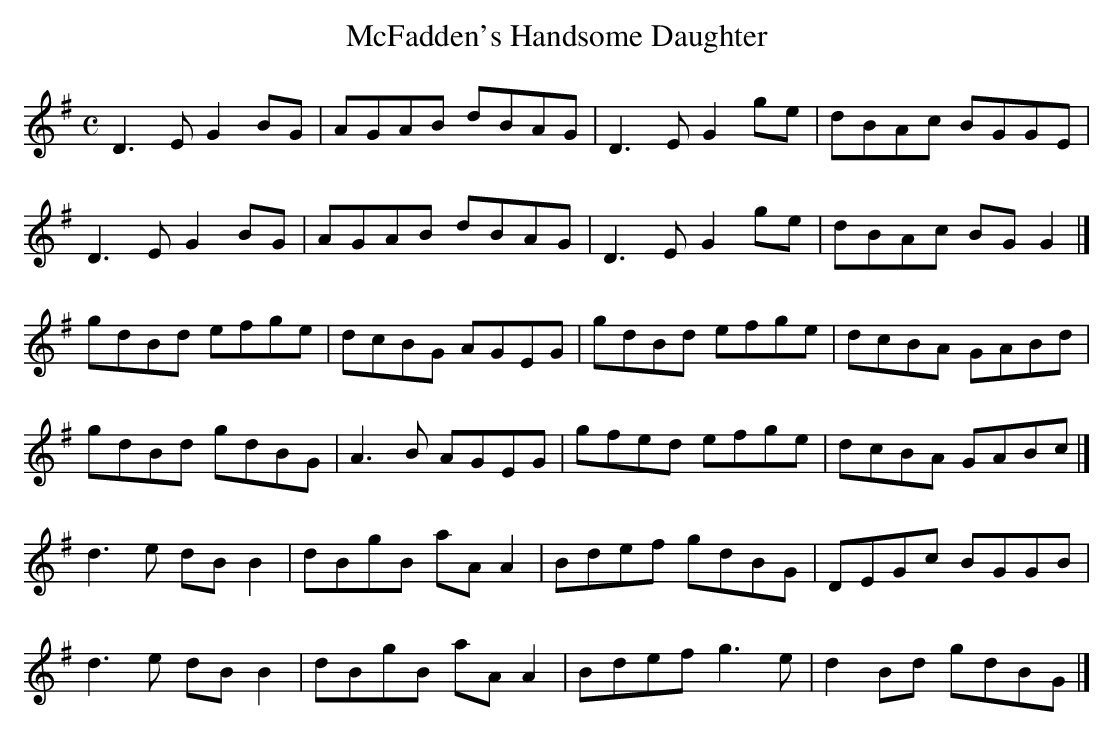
X:1
T:McFadden's Handsome Daughter
M:C
L:1/8
K:G Major
D3E G2BG|AGAB dBAG|D3E G2ge|dBAc BGGE|!
D3E G2BG|AGAB dBAG|D3E G2ge|dBAc BGG2|]!
gdBd efge|dcBG AGEG|gdBd efge|dcBA GABd|!
gdBd gdBG|A3B AGEG|gfed efge|dcBA GABc|]!
d3e dBB2|dBgB aAA2|Bdef gdBG|DEGc BGGB|!
d3e dBB2|dBgB aAA2|Bdef g3e|d2Bd gdBG|]!
